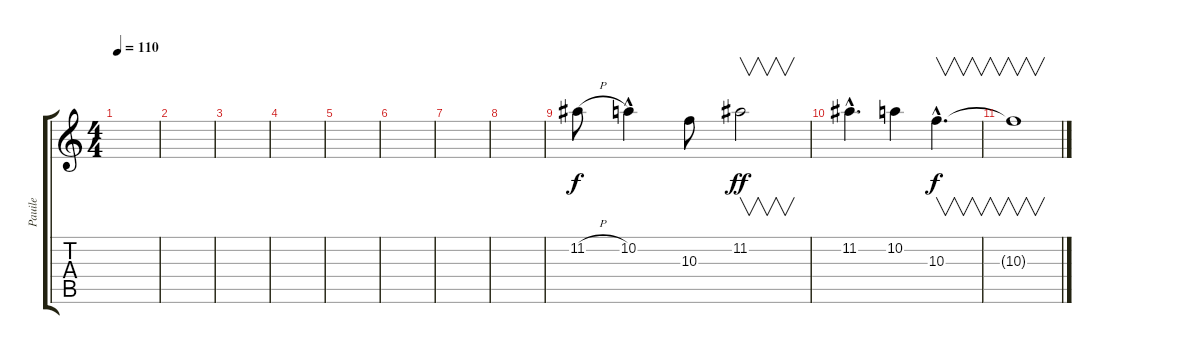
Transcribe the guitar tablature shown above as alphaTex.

\track ("Pauile" "Pauile") {instrument distortionguitar}
\staff {score tabs}
\tuning (E4 B3 G3 D3 A2 E2) {hide}
\ts (4 4)
\tempo 110
\clef g2
\ks c
|
|
|
|
|
|
|
|
11.2{h}.8 10.2{hac}.4 10.3.8{dy f} 11.2.2{v dy ff} |
11.2{hac}.4{d} 10.2.4 10.3{hac}.4{v d dy f} |
10.3{t}.1{v}
